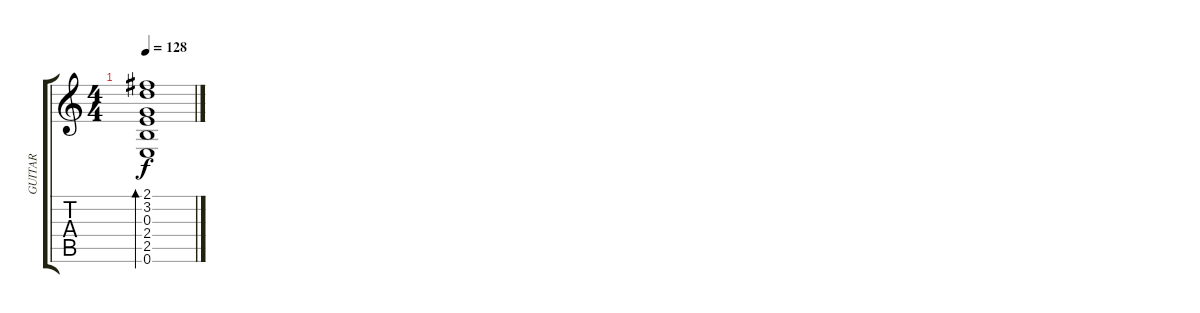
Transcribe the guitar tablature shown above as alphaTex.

\track ("GUITAR" "GUITAR") {instrument acousticguitarsteel}
\staff {score tabs}
\tuning (E4 B3 G3 D3 A2 E2) {hide}
\ts (4 4)
\tempo 128
\clef g2
\ks c
(2.1 3.2 0.3 2.4 2.5 0.6).1{bd 480 dy f}
